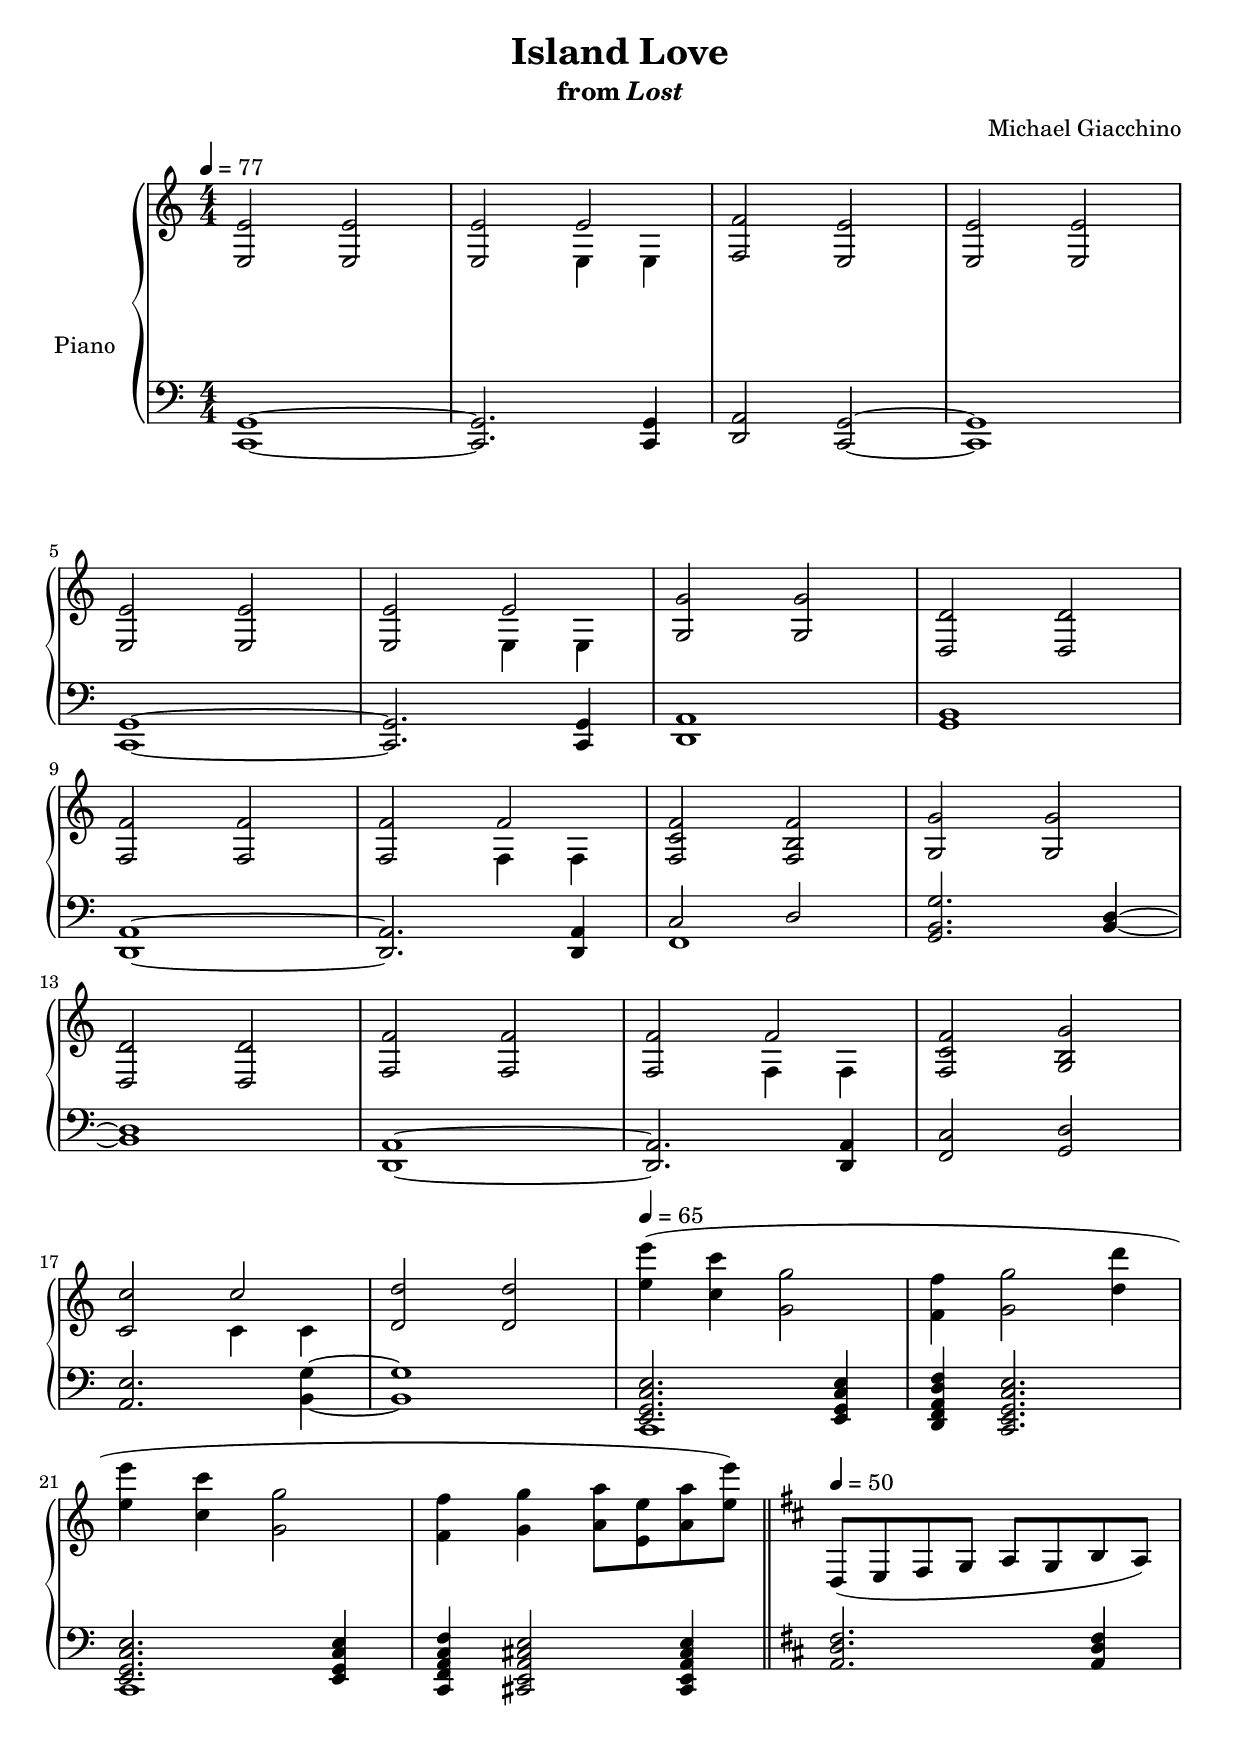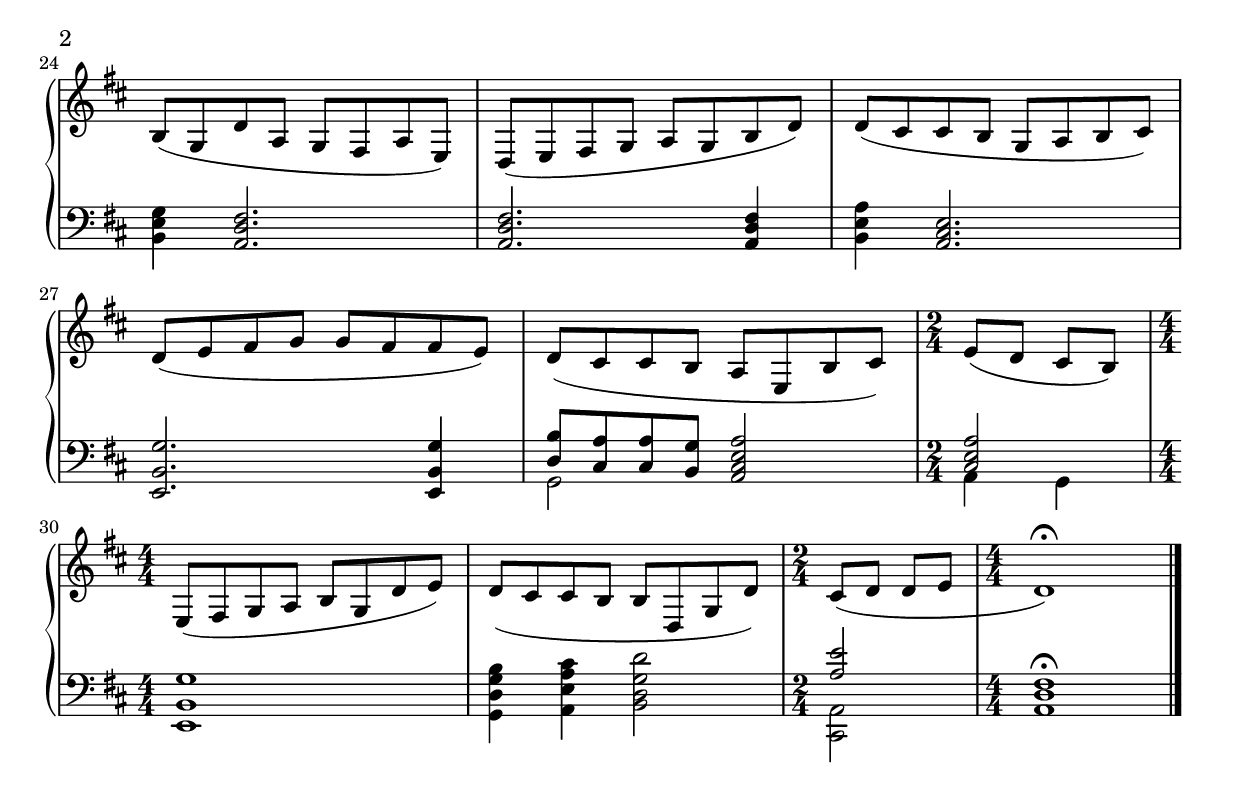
\version "2.12.2"

\header {
  title = "Island Love"
  subtitle = \markup { "from" \italic "Lost" }
  composer = "Michael Giacchino"
}

global = {
  \tempo 4 = 77
  \key c \major
  \time 4/4
  \numericTimeSignature
  s1*18
  \tempo 4 = 65
  s1*4
  \bar "||"
  \tempo 4 = 50
  \key d \major
  s1*6
  \time 2/4
  s2
  \time 4/4
  s1*2
  \time 2/4
  s2
  \time 4/4
  s1
  \bar "|."
}

upper = \relative c {
  \clef treble
  <<
    {
      <e e'>2 <e e'>
      <e e'> e'2
      <f, f'>2 <e e'>
      <e e'>2 <e e'>
      \break

      <e e'> <e e'>
      <e e'> e'
      <g, g'> <g g'>
      <d d'> <d d'>
      \break

      <f f'> <f f'>
      <f f'> f'
      <f, c' f> <f b f'>
      <g g'> <g g'>
      \break

      <d d'> <d d'>
      <f f'> <f f'>
      <f f'> f'
      <f, c' f> <g b g'>
      \break

      <c c'> c'
    }
  \\
    {
      s1
      s2 e,,4 e
      s1*3
      s2 e4 e
      s1*3
      s2 f4 f
      s1*4
      s2 f4 f
      s1
      s2 c'4 c
    }
  >>
  <d d'>2 <d d'>
  <e' e'>4( <c c'> <g g'>2
  <f f'>4 <g g'>2 <d' d'>4
  \break

  <e e'> <c c'> <g g'>2
  <f f'>4 <g g'> <a a'>8 <e e'> <a a'> <e' e'>)
  d,,( e fis g a g b a)
  \break

  b( g d' a g fis a e)
  d( e fis g a g b d)
  d( cis cis b g a b cis)
  \break

  d( e fis g g fis fis e)
  d( cis cis b a e b' cis)
  e( d cis b)
  \break

  e,( fis g a b g d' e)
  d( cis cis b b d, g d')
  cis( d d e
  d1\fermata)
}

lower = \relative c, {
  \clef bass
  <c g'>1~
  <c g'>2. <c g'>4
  <d a'>2 <c g'>~
  <c g'>1

  <c g'>~
  <c g'>2. <c g'>4
  <d a'>1
  <g b>1

  <d a'>~
  <d a'>2. <d a'>4
  << { c'2 d } \\ { f,1 } >>
  <g b g'>2. <b d>4~

  <b d>1
  <d, a'>~
  <d a'>2. <d a'>4
  <f c'>2 <g d'>

  <a e'>2. <b g'>4~
  <b g'>1
  << { <e, g c e>2. <e g c e>4 } \\ { c1 } >>
  <d f a d f>4 <c e g c e>2.

  << { <e g c e>2. <e g c e>4 } \\ { c1 } >>
  <c f a c f>4 <cis e a cis e>2 <cis e a cis e>4
  <a' d fis>2. <a d fis>4

  <b e g> <a d fis>2.
  <a d fis>2. <a d fis>4
  <b e a>4 <a cis e>2.

  <e b' g'>2. <e b' g'>4
  <<
    {
      <d' b'>8 <cis a'> <cis a'> <b g'> <a cis e a>2
      <cis e a>
    }
  \\
    {
      g2 s
      a4 g
    }
  >>

  <e b' g'>1
  <g d' g b>4 <a e' a cis> <b d g d'>2
  << { <a' e'>2 } \\ { <cis,, a'> } >>
  <a' d fis>1\fermata
}

dynamics = {
}

pedal = {
}

chordnames = \chordmode {
}

\include "../template_piano_solo.ly"
